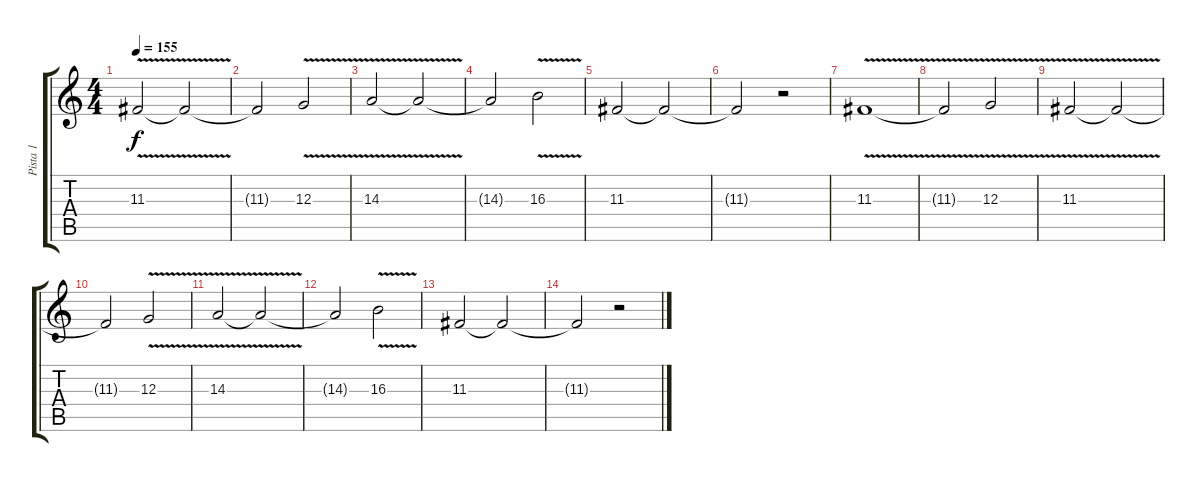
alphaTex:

\track ("Pista 1" "Pista 1") {instrument cello}
\staff {score tabs}
\tuning (E4 B3 G3 D3 A2 E2) {hide}
\ts (4 4)
\tempo 155
\clef g2
\ks c
11.3{v}.2{dy f} 11.3{t}.2 |
11.3{t}.2 12.3{v}.2 |
14.3{v}.2 14.3{t}.2 |
14.3{t}.2 16.3{v}.2 |
11.3.2 11.3{t}.2 |
11.3{t}.2 r.2 |
11.3{v}.1 |
11.3{t}.2 12.3{v}.2 |
11.3{v}.2 11.3{t}.2 |
11.3{t}.2 12.3{v}.2 |
14.3{v}.2 14.3{t}.2 |
14.3{t}.2 16.3{v}.2 |
11.3.2 11.3{t}.2 |
11.3{t}.2 r.2
